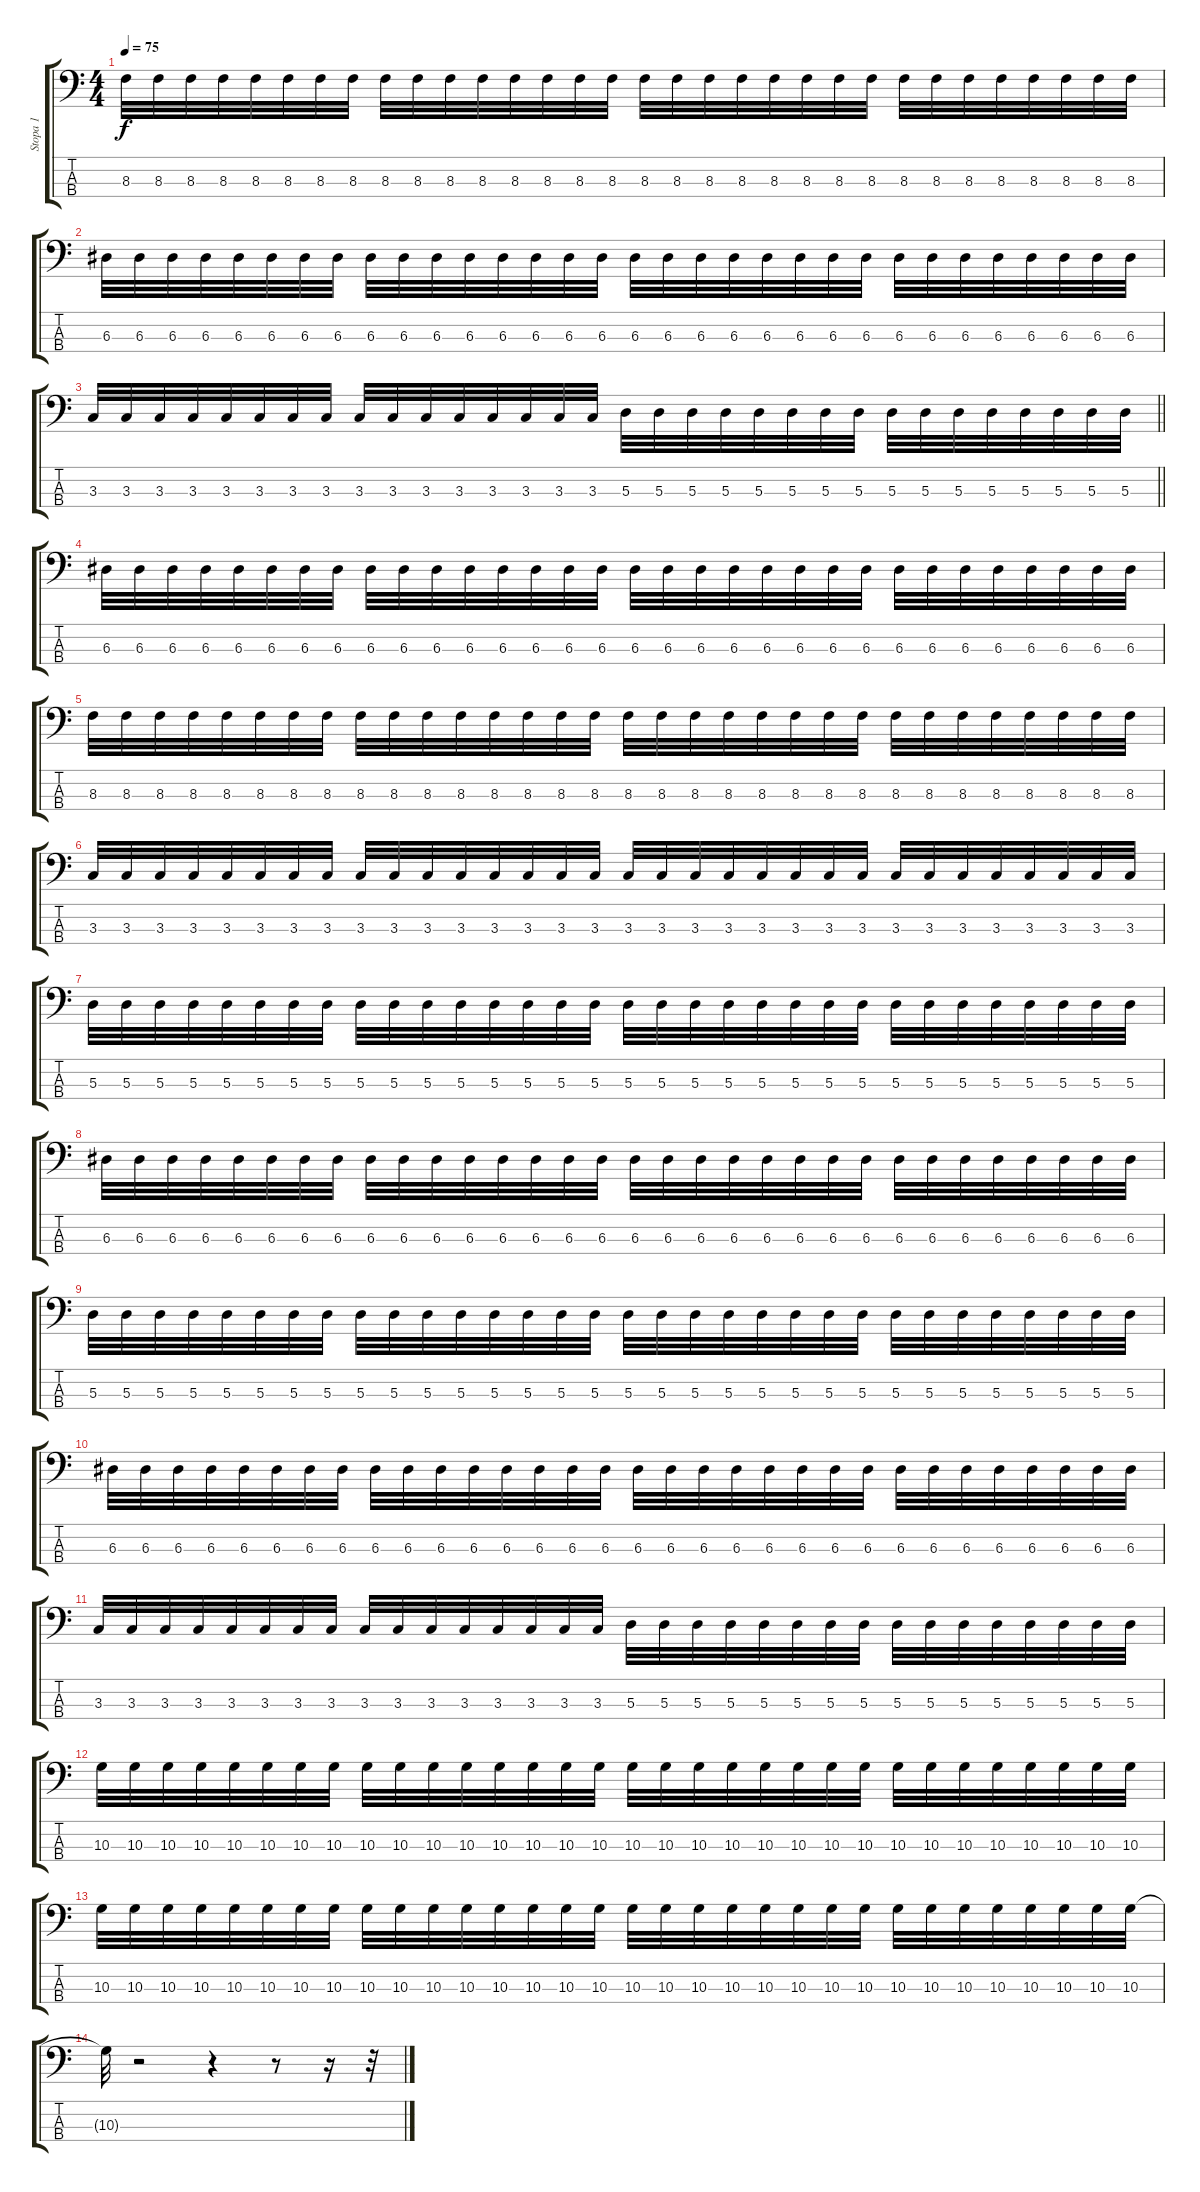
\track ("Stopa 1" "Stopa 1") {instrument fretlessbass}
\staff {score tabs}
\tuning (G2 D2 A1 E1) {hide}
\ts (4 4)
\tempo 75
\clef f4
\ks c
8.3.32{dy f} 8.3.32 8.3.32 8.3.32 8.3.32 8.3.32 8.3.32 8.3.32 8.3.32 8.3.32 8.3.32 8.3.32 8.3.32 8.3.32 8.3.32 8.3.32 8.3.32 8.3.32 8.3.32 8.3.32 8.3.32 8.3.32 8.3.32 8.3.32 8.3.32 8.3.32 8.3.32 8.3.32 8.3.32 8.3.32 8.3.32 8.3.32 |
6.3.32 6.3.32 6.3.32 6.3.32 6.3.32 6.3.32 6.3.32 6.3.32 6.3.32 6.3.32 6.3.32 6.3.32 6.3.32 6.3.32 6.3.32 6.3.32 6.3.32 6.3.32 6.3.32 6.3.32 6.3.32 6.3.32 6.3.32 6.3.32 6.3.32 6.3.32 6.3.32 6.3.32 6.3.32 6.3.32 6.3.32 6.3.32 |
\barLineRight lightlight
3.3.32 3.3.32 3.3.32 3.3.32 3.3.32 3.3.32 3.3.32 3.3.32 3.3.32 3.3.32 3.3.32 3.3.32 3.3.32 3.3.32 3.3.32 3.3.32 5.3.32 5.3.32 5.3.32 5.3.32 5.3.32 5.3.32 5.3.32 5.3.32 5.3.32 5.3.32 5.3.32 5.3.32 5.3.32 5.3.32 5.3.32 5.3.32 |
\section ("" "")
6.3.32 6.3.32 6.3.32 6.3.32 6.3.32 6.3.32 6.3.32 6.3.32 6.3.32 6.3.32 6.3.32 6.3.32 6.3.32 6.3.32 6.3.32 6.3.32 6.3.32 6.3.32 6.3.32 6.3.32 6.3.32 6.3.32 6.3.32 6.3.32 6.3.32 6.3.32 6.3.32 6.3.32 6.3.32 6.3.32 6.3.32 6.3.32 |
8.3.32 8.3.32 8.3.32 8.3.32 8.3.32 8.3.32 8.3.32 8.3.32 8.3.32 8.3.32 8.3.32 8.3.32 8.3.32 8.3.32 8.3.32 8.3.32 8.3.32 8.3.32 8.3.32 8.3.32 8.3.32 8.3.32 8.3.32 8.3.32 8.3.32 8.3.32 8.3.32 8.3.32 8.3.32 8.3.32 8.3.32 8.3.32 |
3.3.32 3.3.32 3.3.32 3.3.32 3.3.32 3.3.32 3.3.32 3.3.32 3.3.32 3.3.32 3.3.32 3.3.32 3.3.32 3.3.32 3.3.32 3.3.32 3.3.32 3.3.32 3.3.32 3.3.32 3.3.32 3.3.32 3.3.32 3.3.32 3.3.32 3.3.32 3.3.32 3.3.32 3.3.32 3.3.32 3.3.32 3.3.32 |
5.3.32 5.3.32 5.3.32 5.3.32 5.3.32 5.3.32 5.3.32 5.3.32 5.3.32 5.3.32 5.3.32 5.3.32 5.3.32 5.3.32 5.3.32 5.3.32 5.3.32 5.3.32 5.3.32 5.3.32 5.3.32 5.3.32 5.3.32 5.3.32 5.3.32 5.3.32 5.3.32 5.3.32 5.3.32 5.3.32 5.3.32 5.3.32 |
6.3.32 6.3.32 6.3.32 6.3.32 6.3.32 6.3.32 6.3.32 6.3.32 6.3.32 6.3.32 6.3.32 6.3.32 6.3.32 6.3.32 6.3.32 6.3.32 6.3.32 6.3.32 6.3.32 6.3.32 6.3.32 6.3.32 6.3.32 6.3.32 6.3.32 6.3.32 6.3.32 6.3.32 6.3.32 6.3.32 6.3.32 6.3.32 |
5.3.32 5.3.32 5.3.32 5.3.32 5.3.32 5.3.32 5.3.32 5.3.32 5.3.32 5.3.32 5.3.32 5.3.32 5.3.32 5.3.32 5.3.32 5.3.32 5.3.32 5.3.32 5.3.32 5.3.32 5.3.32 5.3.32 5.3.32 5.3.32 5.3.32 5.3.32 5.3.32 5.3.32 5.3.32 5.3.32 5.3.32 5.3.32 |
6.3.32 6.3.32 6.3.32 6.3.32 6.3.32 6.3.32 6.3.32 6.3.32 6.3.32 6.3.32 6.3.32 6.3.32 6.3.32 6.3.32 6.3.32 6.3.32 6.3.32 6.3.32 6.3.32 6.3.32 6.3.32 6.3.32 6.3.32 6.3.32 6.3.32 6.3.32 6.3.32 6.3.32 6.3.32 6.3.32 6.3.32 6.3.32 |
3.3.32 3.3.32 3.3.32 3.3.32 3.3.32 3.3.32 3.3.32 3.3.32 3.3.32 3.3.32 3.3.32 3.3.32 3.3.32 3.3.32 3.3.32 3.3.32 5.3.32 5.3.32 5.3.32 5.3.32 5.3.32 5.3.32 5.3.32 5.3.32 5.3.32 5.3.32 5.3.32 5.3.32 5.3.32 5.3.32 5.3.32 5.3.32 |
10.3.32 10.3.32 10.3.32 10.3.32 10.3.32 10.3.32 10.3.32 10.3.32 10.3.32 10.3.32 10.3.32 10.3.32 10.3.32 10.3.32 10.3.32 10.3.32 10.3.32 10.3.32 10.3.32 10.3.32 10.3.32 10.3.32 10.3.32 10.3.32 10.3.32 10.3.32 10.3.32 10.3.32 10.3.32 10.3.32 10.3.32 10.3.32 |
10.3.32 10.3.32 10.3.32 10.3.32 10.3.32 10.3.32 10.3.32 10.3.32 10.3.32 10.3.32 10.3.32 10.3.32 10.3.32 10.3.32 10.3.32 10.3.32 10.3.32 10.3.32 10.3.32 10.3.32 10.3.32 10.3.32 10.3.32 10.3.32 10.3.32 10.3.32 10.3.32 10.3.32 10.3.32 10.3.32 10.3.32 10.3.32 |
10.3{t}.32 r.2 r.4 r.8 r.16 r.32
